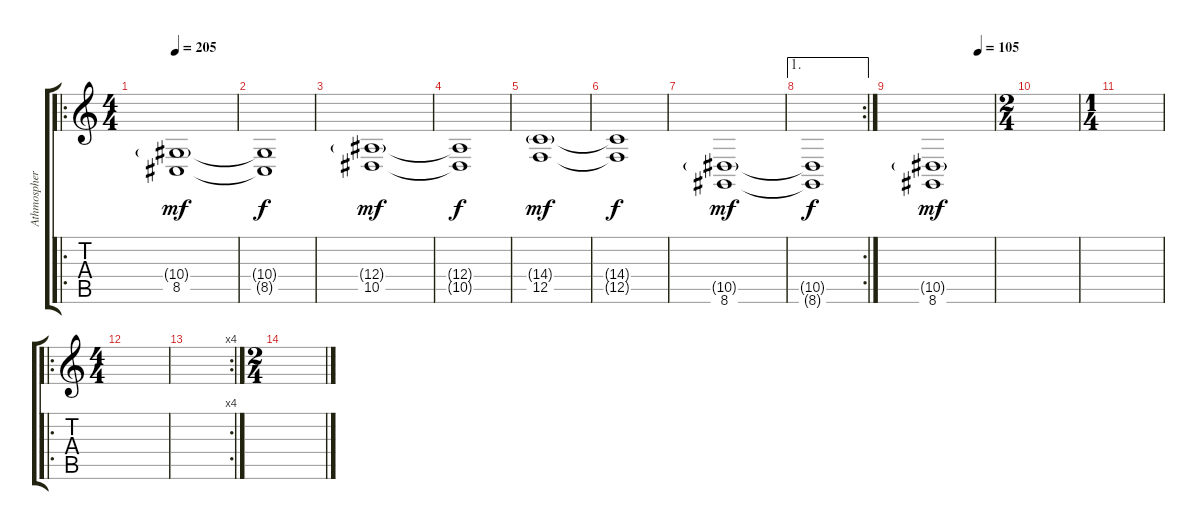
\track ("Athmosphere" "Athmospher") {instrument fx4atmosphere}
\staff {score tabs}
\tuning (C4 G3 Eb3 Bb2 F2 C2) {hide}
\ro
\ts (4 4)
\tempo 205
\clef g2
\ks c
(10.4{g} 8.5).1{dy mf} |
(10.4{t} 8.5{t}).1{dy f} |
(12.4{g} 10.5).1{dy mf} |
(12.4{t} 10.5{t}).1{dy f} |
(14.4{g} 12.5).1{dy mf} |
(14.4{t} 12.5{t}).1{dy f} |
(10.5{g} 8.6).1{dy mf} |
\ae 1
\rc 2
(10.5{t} 8.6{t}).1{dy f} |
\tempo (105 0.75)
(10.5{g} 8.6).1{dy mf} |
\ts (2 4)
|
\ts (1 4)
|
\ro
\ts (4 4)
|
\rc 4
|
\ts (2 4)
